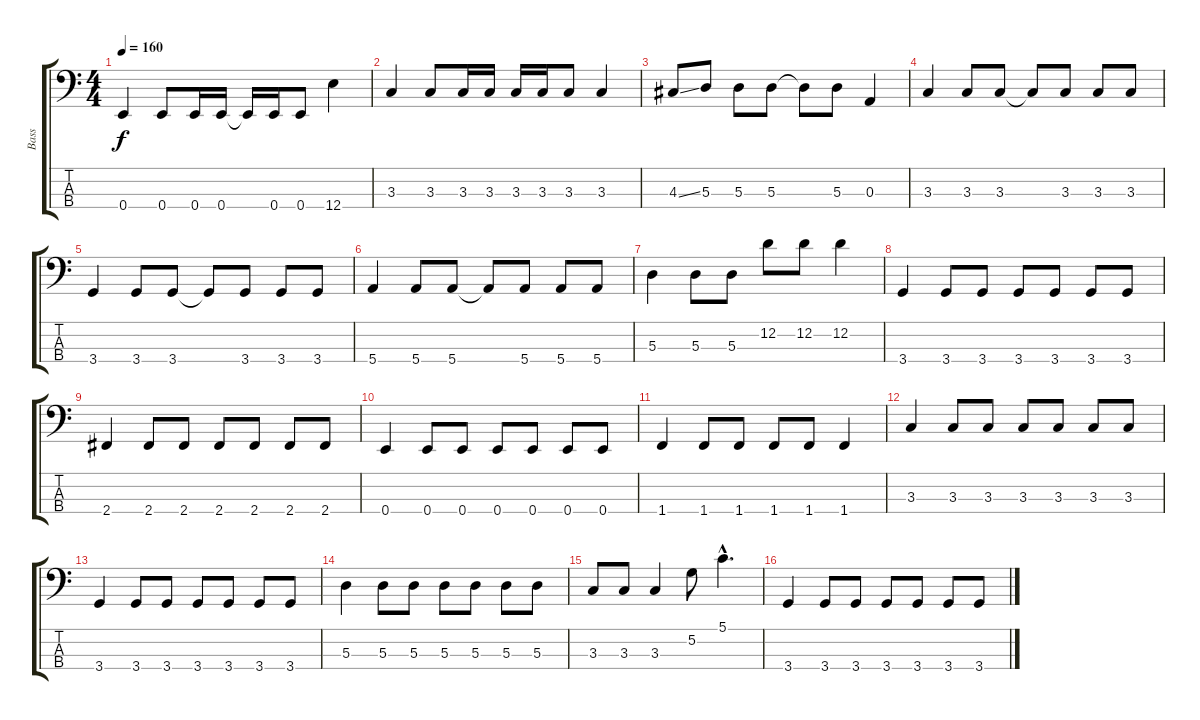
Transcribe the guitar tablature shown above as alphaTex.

\track ("Bass" "Bass") {instrument electricbassfinger}
\staff {score tabs}
\tuning (G2 D2 A1 E1) {hide}
\ts (4 4)
\tempo 160
\clef f4
\ks c
0.4.4{dy f} 0.4.8 0.4.16 0.4.16 0.4{t}.16 0.4.16 0.4.8 12.4.4 |
3.3.4 3.3.8 3.3.16 3.3.16 3.3.16 3.3.16 3.3.8 3.3.4 |
4.3{ss}.8 5.3.8 5.3.8 5.3.8 5.3{t}.8 5.3.8 0.3.4 |
3.3.4 3.3.8 3.3.8 3.3{t}.8 3.3.8 3.3.8 3.3.8 |
3.4.4 3.4.8 3.4.8 3.4{t}.8 3.4.8 3.4.8 3.4.8 |
5.4.4 5.4.8 5.4.8 5.4{t}.8 5.4.8 5.4.8 5.4.8 |
5.3.4 5.3.8 5.3.8 12.2.8 12.2.8 12.2.4 |
3.4.4 3.4.8 3.4.8 3.4.8 3.4.8 3.4.8 3.4.8 |
2.4.4 2.4.8 2.4.8 2.4.8 2.4.8 2.4.8 2.4.8 |
0.4.4 0.4.8 0.4.8 0.4.8 0.4.8 0.4.8 0.4.8 |
1.4.4 1.4.8 1.4.8 1.4.8 1.4.8 1.4.4 |
3.3.4 3.3.8 3.3.8 3.3.8 3.3.8 3.3.8 3.3.8 |
3.4.4 3.4.8 3.4.8 3.4.8 3.4.8 3.4.8 3.4.8 |
5.3.4 5.3.8 5.3.8 5.3.8 5.3.8 5.3.8 5.3.8 |
3.3.8 3.3.8 3.3.4 5.2.8 5.1{hac}.4{d} |
3.4.4 3.4.8 3.4.8 3.4.8 3.4.8 3.4.8 3.4.8
